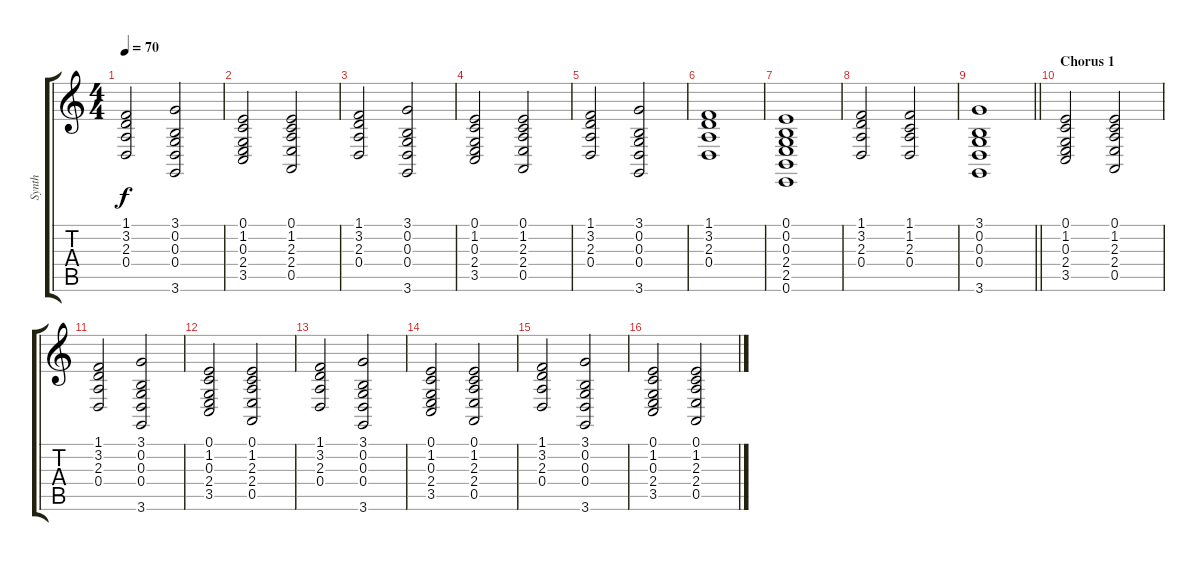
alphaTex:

\track ("Synth" "Synth") {instrument synthstrings1}
\staff {score tabs}
\tuning (E4 B3 G3 D3 A2 E2) {hide}
\ts (4 4)
\tempo 70
\clef g2
\ks c
(1.1 3.2 2.3 0.4).2{dy f} (3.1 0.2 0.3 0.4 3.6).2 |
(0.1 1.2 0.3 2.4 3.5).2 (0.1 1.2 2.3 2.4 0.5).2 |
(1.1 3.2 2.3 0.4).2 (3.1 0.2 0.3 0.4 3.6).2 |
(0.1 1.2 0.3 2.4 3.5).2 (0.1 1.2 2.3 2.4 0.5).2 |
(1.1 3.2 2.3 0.4).2 (3.1 0.2 0.3 0.4 3.6).2 |
(1.1 3.2 2.3 0.4).1 |
(0.1 0.2 0.3 2.4 2.5 0.6).1 |
(1.1 3.2 2.3 0.4).2 (1.1 1.2 2.3 0.4).2 |
\barLineRight lightlight
(3.1 0.2 0.3 0.4 3.6).1 |
\section ("" "Chorus 1")
(0.1 1.2 0.3 2.4 3.5).2 (0.1 1.2 2.3 2.4 0.5).2 |
(1.1 3.2 2.3 0.4).2 (3.1 0.2 0.3 0.4 3.6).2 |
(0.1 1.2 0.3 2.4 3.5).2 (0.1 1.2 2.3 2.4 0.5).2 |
(1.1 3.2 2.3 0.4).2 (3.1 0.2 0.3 0.4 3.6).2 |
(0.1 1.2 0.3 2.4 3.5).2 (0.1 1.2 2.3 2.4 0.5).2 |
(1.1 3.2 2.3 0.4).2 (3.1 0.2 0.3 0.4 3.6).2 |
(0.1 1.2 0.3 2.4 3.5).2 (0.1 1.2 2.3 2.4 0.5).2
